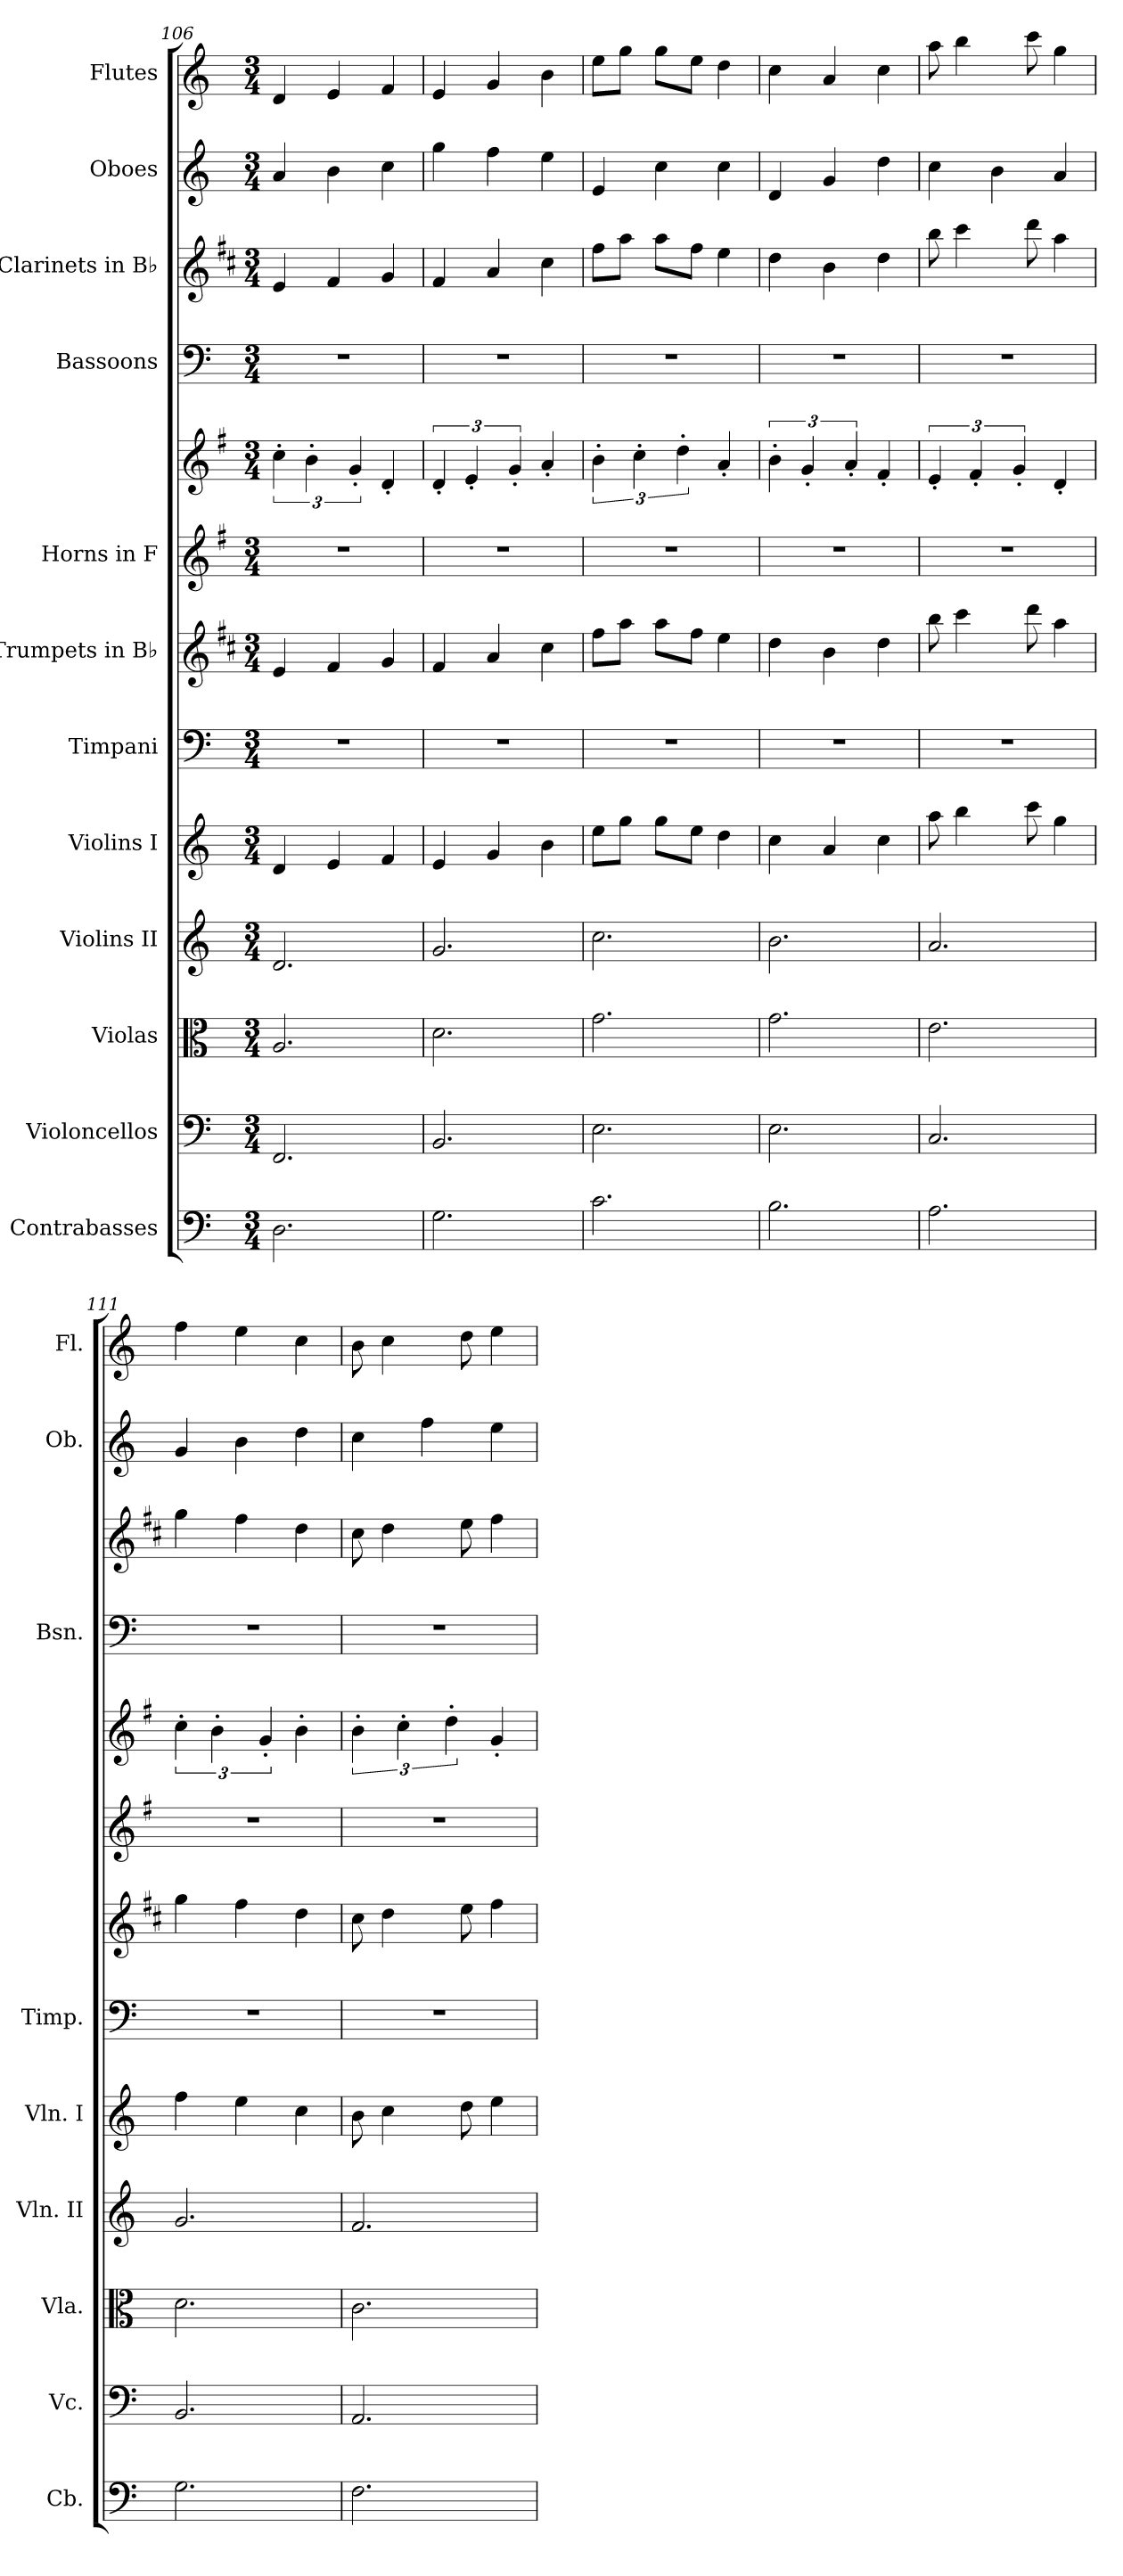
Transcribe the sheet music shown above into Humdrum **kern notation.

**kern	**kern	**kern	**kern	**kern	**kern	**kern	**kern	**kern	**kern	**kern	**kern	**kern
*part12	*part11	*part10	*part9	*part8	*part7	*part6	*part5	*part5	*part4	*part3	*part2	*part1
*staff13	*staff12	*staff11	*staff10	*staff9	*staff8	*staff7	*staff6	*staff5	*staff4	*staff3	*staff2	*staff1
*I"Contrabasses	*I"Violoncellos	*I"Violas	*I"Violins II	*I"Violins I	*I"Timpani	*I"Trumpets in B♭	*I"Horns in F	*	*I"Bassoons	*I"Clarinets in B♭	*I"Oboes	*I"Flutes
*I'Cb.	*I'Vc.	*I'Vla.	*I'Vln. II	*I'Vln. I	*I'Timp.	*	*	*	*I'Bsn.	*	*I'Ob.	*I'Fl.
*clefF4	*clefF4	*clefC3	*clefG2	*clefG2	*clefF4	*clefG2	*clefG2	*clefG2	*clefF4	*clefG2	*clefG2	*clefG2
*ITrd7c12	*	*	*	*	*	*ITrd1c2	*ITrd4c7	*ITrd4c7	*	*ITrd1c2	*	*
*k[]	*k[]	*k[]	*k[]	*k[]	*k[]	*k[]	*k[]	*k[]	*k[]	*k[]	*k[]	*k[]
*M3/4	*M3/4	*M3/4	*M3/4	*M3/4	*M3/4	*M3/4	*M3/4	*M3/4	*M3/4	*M3/4	*M3/4	*M3/4
=106	=106	=106	=106	=106	=106	=106	=106	=106	=106	=106	=106	=106
2.DD\	2.FF/	2.A/	2.d/	4d/	2.r	4d/	2.r	6f'\	2.r	4d/	4a/	4d/
.	.	.	.	.	.	.	.	6e'\	.	.	.	.
.	.	.	.	4e/	.	4e/	.	.	.	4e/	4b\	4e/
.	.	.	.	.	.	.	.	6c'/	.	.	.	.
.	.	.	.	4f/	.	4f/	.	4G'/	.	4f/	4cc\	4f/
=107	=107	=107	=107	=107	=107	=107	=107	=107	=107	=107	=107	=107
2.GG\	2.BB/	2.d\	2.g/	4e/	2.r	4e/	2.r	6G'/	2.r	4e/	4gg\	4e/
.	.	.	.	.	.	.	.	6A'/	.	.	.	.
.	.	.	.	4g/	.	4g/	.	.	.	4g/	4ff\	4g/
.	.	.	.	.	.	.	.	6c'/	.	.	.	.
.	.	.	.	4b\	.	4b\	.	4d'/	.	4b\	4ee\	4b\
!!LO:PB:g=z
=108	=108	=108	=108	=108	=108	=108	=108	=108	=108	=108	=108	=108
2.C\	2.E\	2.g\	2.cc\	8ee\L	2.r	8ee\L	2.r	6e'\	2.r	8ee\L	4e/	8ee\L
.	.	.	.	8gg\J	.	8gg\J	.	.	.	8gg\J	.	8gg\J
.	.	.	.	.	.	.	.	6f'\	.	.	.	.
.	.	.	.	8gg\L	.	8gg\L	.	.	.	8gg\L	4cc\	8gg\L
.	.	.	.	.	.	.	.	6g'\	.	.	.	.
.	.	.	.	8ee\J	.	8ee\J	.	.	.	8ee\J	.	8ee\J
.	.	.	.	4dd\	.	4dd\	.	4d'/	.	4dd\	4cc\	4dd\
=109	=109	=109	=109	=109	=109	=109	=109	=109	=109	=109	=109	=109
2.BB\	2.E\	2.g\	2.b\	4cc\	2.r	4cc\	2.r	6e'\	2.r	4cc\	4d/	4cc\
.	.	.	.	.	.	.	.	6c'/	.	.	.	.
.	.	.	.	4a/	.	4a\	.	.	.	4a\	4g/	4a/
.	.	.	.	.	.	.	.	6d'/	.	.	.	.
.	.	.	.	4cc\	.	4cc\	.	4B'/	.	4cc\	4dd\	4cc\
=110	=110	=110	=110	=110	=110	=110	=110	=110	=110	=110	=110	=110
2.AA\	2.C/	2.e\	2.a/	8aa\	2.r	8aa\	2.r	6A'/	2.r	8aa\	4cc\	8aa\
.	.	.	.	4bb\	.	4bb\	.	.	.	4bb\	.	4bb\
.	.	.	.	.	.	.	.	6B'/	.	.	.	.
.	.	.	.	.	.	.	.	.	.	.	4b\	.
.	.	.	.	.	.	.	.	6c'/	.	.	.	.
.	.	.	.	8ccc\	.	8ccc\	.	.	.	8ccc\	.	8ccc\
.	.	.	.	4gg\	.	4gg\	.	4G'/	.	4gg\	4a/	4gg\
=111	=111	=111	=111	=111	=111	=111	=111	=111	=111	=111	=111	=111
2.GG\	2.BB/	2.d\	2.g/	4ff\	2.r	4ff\	2.r	6f'\	2.r	4ff\	4g/	4ff\
.	.	.	.	.	.	.	.	6e'\	.	.	.	.
.	.	.	.	4ee\	.	4ee\	.	.	.	4ee\	4b\	4ee\
.	.	.	.	.	.	.	.	6c'/	.	.	.	.
.	.	.	.	4cc\	.	4cc\	.	4e'\	.	4cc\	4dd\	4cc\
=112	=112	=112	=112	=112	=112	=112	=112	=112	=112	=112	=112	=112
2.FF\	2.AA/	2.c\	2.f/	8b\	2.r	8b\	2.r	6e'\	2.r	8b\	4cc\	8b\
.	.	.	.	4cc\	.	4cc\	.	.	.	4cc\	.	4cc\
.	.	.	.	.	.	.	.	6f'\	.	.	.	.
.	.	.	.	.	.	.	.	.	.	.	4ff\	.
.	.	.	.	.	.	.	.	6g'\	.	.	.	.
.	.	.	.	8dd\	.	8dd\	.	.	.	8dd\	.	8dd\
.	.	.	.	4ee\	.	4ee\	.	4c'/	.	4ee\	4ee\	4ee\
=	=	=	=	=	=	=	=	=	=	=	=	=
*-	*-	*-	*-	*-	*-	*-	*-	*-	*-	*-	*-	*-
